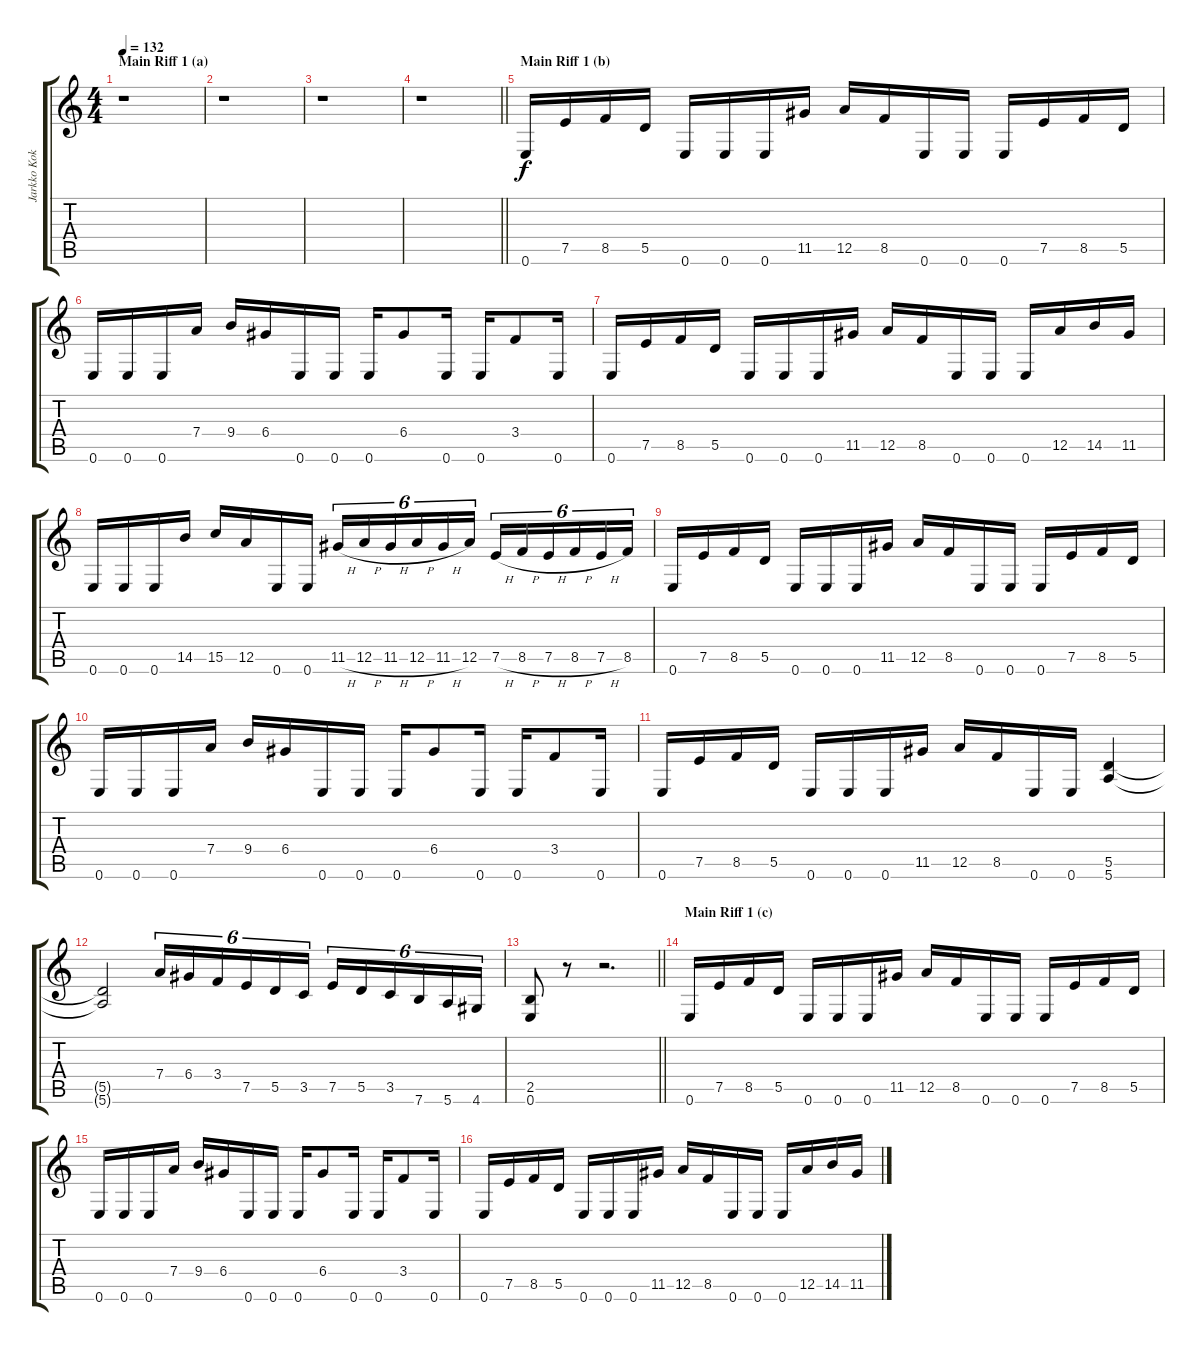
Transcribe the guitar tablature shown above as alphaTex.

\track ("Jarkko Kokko (guitar)" "Jarkko Kok") {instrument distortionguitar}
\staff {score tabs}
\tuning (E4 B3 G3 D3 A2 E2) {hide}
\ts (4 4)
\section ("" "Main Riff 1 (a)")
\tempo 132
\clef g2
\ks c
r.1{dy f instrument distortionguitar} |
r.1 |
r.1 |
\barLineRight lightlight
r.1 |
\section ("" "Main Riff 1 (b)")
0.6.16 7.5.16 8.5.16 5.5.16 0.6.16 0.6.16 0.6.16 11.5.16 12.5.16 8.5.16 0.6.16 0.6.16 0.6.16 7.5.16 8.5.16 5.5.16 |
0.6.16 0.6.16 0.6.16 7.4.16 9.4.16 6.4.16 0.6.16 0.6.16 0.6.16 6.4.8 0.6.16 0.6.16 3.4.8 0.6.16 |
0.6.16 7.5.16 8.5.16 5.5.16 0.6.16 0.6.16 0.6.16 11.5.16 12.5.16 8.5.16 0.6.16 0.6.16 0.6.16 12.5.16 14.5.16 11.5.16 |
0.6.16 0.6.16 0.6.16 14.5.16 15.5.16 12.5.16 0.6.16 0.6.16 11.5{h}.16{tu (6 4)} 12.5{h}.16{tu (6 4)} 11.5{h}.16{tu (6 4)} 12.5{h}.16{tu (6 4)} 11.5{h}.16{tu (6 4)} 12.5.16{tu (6 4)} 7.5{h}.16{tu (6 4)} 8.5{h}.16{tu (6 4)} 7.5{h}.16{tu (6 4)} 8.5{h}.16{tu (6 4)} 7.5{h}.16{tu (6 4)} 8.5.16{tu (6 4)} |
0.6.16 7.5.16 8.5.16 5.5.16 0.6.16 0.6.16 0.6.16 11.5.16 12.5.16 8.5.16 0.6.16 0.6.16 0.6.16 7.5.16 8.5.16 5.5.16 |
0.6.16 0.6.16 0.6.16 7.4.16 9.4.16 6.4.16 0.6.16 0.6.16 0.6.16 6.4.8 0.6.16 0.6.16 3.4.8 0.6.16 |
0.6.16 7.5.16 8.5.16 5.5.16 0.6.16 0.6.16 0.6.16 11.5.16 12.5.16 8.5.16 0.6.16 0.6.16 (5.5 5.6).4 |
(5.5{t} 5.6{t}).2 7.4.16{tu (6 4)} 6.4.16{tu (6 4)} 3.4.16{tu (6 4)} 7.5.16{tu (6 4)} 5.5.16{tu (6 4)} 3.5.16{tu (6 4)} 7.5.16{tu (6 4)} 5.5.16{tu (6 4)} 3.5.16{tu (6 4)} 7.6.16{tu (6 4)} 5.6.16{tu (6 4)} 4.6.16{tu (6 4)} |
\barLineRight lightlight
(2.5 0.6).8 r.8 r.2{d} |
\section ("" "Main Riff 1 (c)")
0.6.16 7.5.16 8.5.16 5.5.16 0.6.16 0.6.16 0.6.16 11.5.16 12.5.16 8.5.16 0.6.16 0.6.16 0.6.16 7.5.16 8.5.16 5.5.16 |
0.6.16 0.6.16 0.6.16 7.4.16 9.4.16 6.4.16 0.6.16 0.6.16 0.6.16 6.4.8 0.6.16 0.6.16 3.4.8 0.6.16 |
0.6.16 7.5.16 8.5.16 5.5.16 0.6.16 0.6.16 0.6.16 11.5.16 12.5.16 8.5.16 0.6.16 0.6.16 0.6.16 12.5.16 14.5.16 11.5.16
